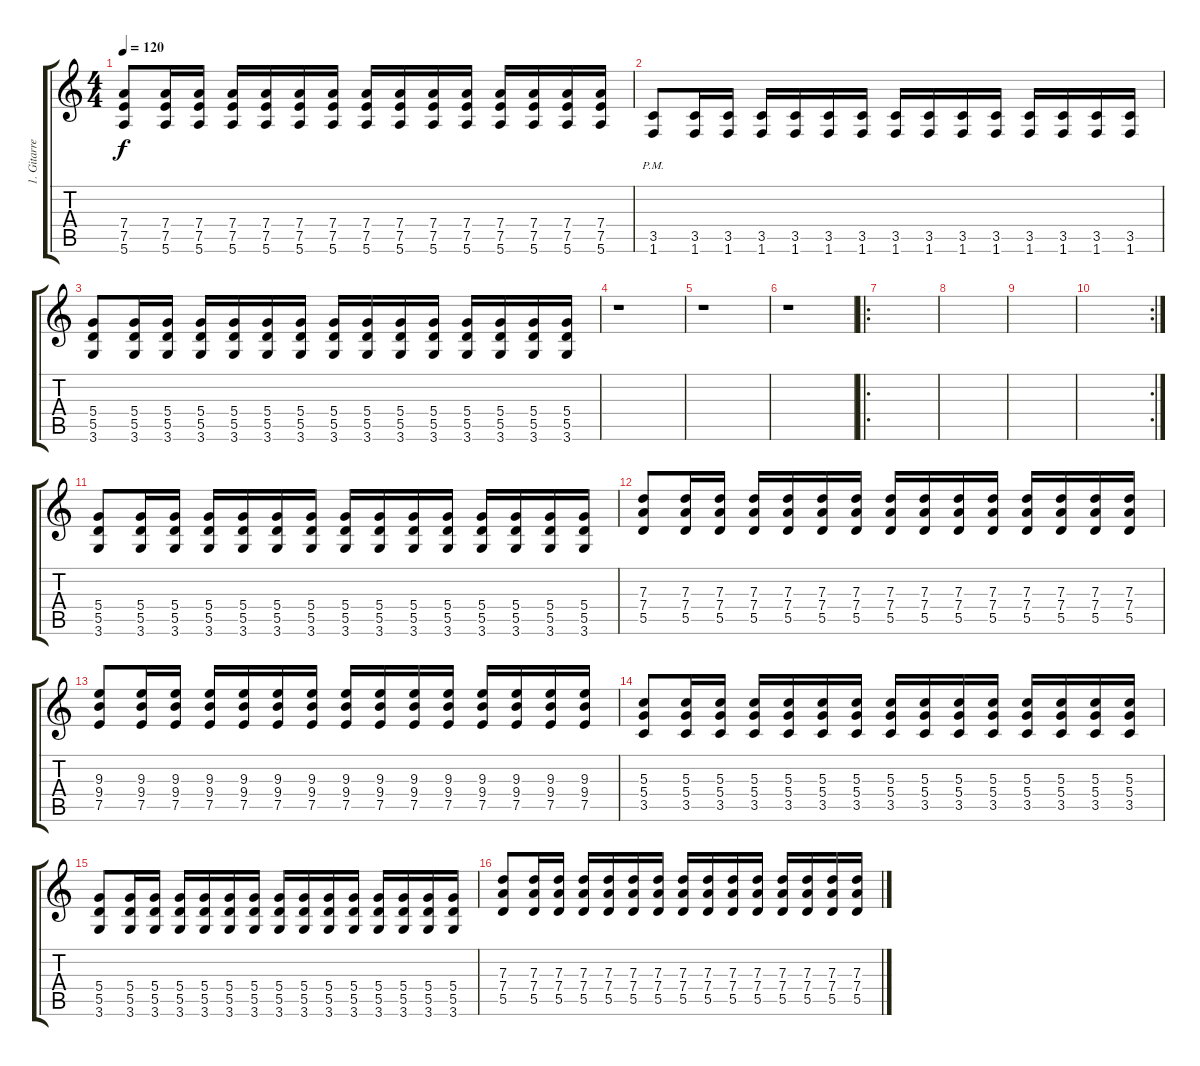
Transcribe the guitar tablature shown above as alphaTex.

\track ("1. Gitarre" "1. Gitarre") {instrument distortionguitar}
\staff {score tabs}
\tuning (E4 B3 G3 D3 A2 E2) {hide}
\ts (4 4)
\tempo 120
\clef g2
\ks c
(7.4 7.5 5.6).8{dy f} (7.4 7.5 5.6).16 (7.4 7.5 5.6).16 (7.4 7.5 5.6).16 (7.4 7.5 5.6).16 (7.4 7.5 5.6).16 (7.4 7.5 5.6).16 (7.4 7.5 5.6).16 (7.4 7.5 5.6).16 (7.4 7.5 5.6).16 (7.4 7.5 5.6).16 (7.4 7.5 5.6).16 (7.4 7.5 5.6).16 (7.4 7.5 5.6).16 (7.4 7.5 5.6).16 |
(3.5{pm} 1.6{pm}).8 (3.5 1.6).16 (3.5 1.6).16 (3.5 1.6).16 (3.5 1.6).16 (3.5 1.6).16 (3.5 1.6).16 (3.5 1.6).16 (3.5 1.6).16 (3.5 1.6).16 (3.5 1.6).16 (3.5 1.6).16 (3.5 1.6).16 (3.5 1.6).16 (3.5 1.6).16 |
(5.4 5.5 3.6).8 (5.4 5.5 3.6).16 (5.4 5.5 3.6).16 (5.4 5.5 3.6).16 (5.4 5.5 3.6).16 (5.4 5.5 3.6).16 (5.4 5.5 3.6).16 (5.4 5.5 3.6).16 (5.4 5.5 3.6).16 (5.4 5.5 3.6).16 (5.4 5.5 3.6).16 (5.4 5.5 3.6).16 (5.4 5.5 3.6).16 (5.4 5.5 3.6).16 (5.4 5.5 3.6).16 |
r.1 |
r.1 |
r.1 |
\ro
|
|
|
\rc 2
|
(5.4 5.5 3.6).8 (5.4 5.5 3.6).16 (5.4 5.5 3.6).16 (5.4 5.5 3.6).16 (5.4 5.5 3.6).16 (5.4 5.5 3.6).16 (5.4 5.5 3.6).16 (5.4 5.5 3.6).16 (5.4 5.5 3.6).16 (5.4 5.5 3.6).16 (5.4 5.5 3.6).16 (5.4 5.5 3.6).16 (5.4 5.5 3.6).16 (5.4 5.5 3.6).16 (5.4 5.5 3.6).16 |
(7.3 7.4 5.5).8 (7.3 7.4 5.5).16 (7.3 7.4 5.5).16 (7.3 7.4 5.5).16 (7.3 7.4 5.5).16 (7.3 7.4 5.5).16 (7.3 7.4 5.5).16 (7.3 7.4 5.5).16 (7.3 7.4 5.5).16 (7.3 7.4 5.5).16 (7.3 7.4 5.5).16 (7.3 7.4 5.5).16 (7.3 7.4 5.5).16 (7.3 7.4 5.5).16 (7.3 7.4 5.5).16 |
(9.3 9.4 7.5).8 (9.3 9.4 7.5).16 (9.3 9.4 7.5).16 (9.3 9.4 7.5).16 (9.3 9.4 7.5).16 (9.3 9.4 7.5).16 (9.3 9.4 7.5).16 (9.3 9.4 7.5).16 (9.3 9.4 7.5).16 (9.3 9.4 7.5).16 (9.3 9.4 7.5).16 (9.3 9.4 7.5).16 (9.3 9.4 7.5).16 (9.3 9.4 7.5).16 (9.3 9.4 7.5).16 |
(5.3 5.4 3.5).8 (5.3 5.4 3.5).16 (5.3 5.4 3.5).16 (5.3 5.4 3.5).16 (5.3 5.4 3.5).16 (5.3 5.4 3.5).16 (5.3 5.4 3.5).16 (5.3 5.4 3.5).16 (5.3 5.4 3.5).16 (5.3 5.4 3.5).16 (5.3 5.4 3.5).16 (5.3 5.4 3.5).16 (5.3 5.4 3.5).16 (5.3 5.4 3.5).16 (5.3 5.4 3.5).16 |
(5.4 5.5 3.6).8 (5.4 5.5 3.6).16 (5.4 5.5 3.6).16 (5.4 5.5 3.6).16 (5.4 5.5 3.6).16 (5.4 5.5 3.6).16 (5.4 5.5 3.6).16 (5.4 5.5 3.6).16 (5.4 5.5 3.6).16 (5.4 5.5 3.6).16 (5.4 5.5 3.6).16 (5.4 5.5 3.6).16 (5.4 5.5 3.6).16 (5.4 5.5 3.6).16 (5.4 5.5 3.6).16 |
(7.3 7.4 5.5).8 (7.3 7.4 5.5).16 (7.3 7.4 5.5).16 (7.3 7.4 5.5).16 (7.3 7.4 5.5).16 (7.3 7.4 5.5).16 (7.3 7.4 5.5).16 (7.3 7.4 5.5).16 (7.3 7.4 5.5).16 (7.3 7.4 5.5).16 (7.3 7.4 5.5).16 (7.3 7.4 5.5).16 (7.3 7.4 5.5).16 (7.3 7.4 5.5).16 (7.3 7.4 5.5).16
